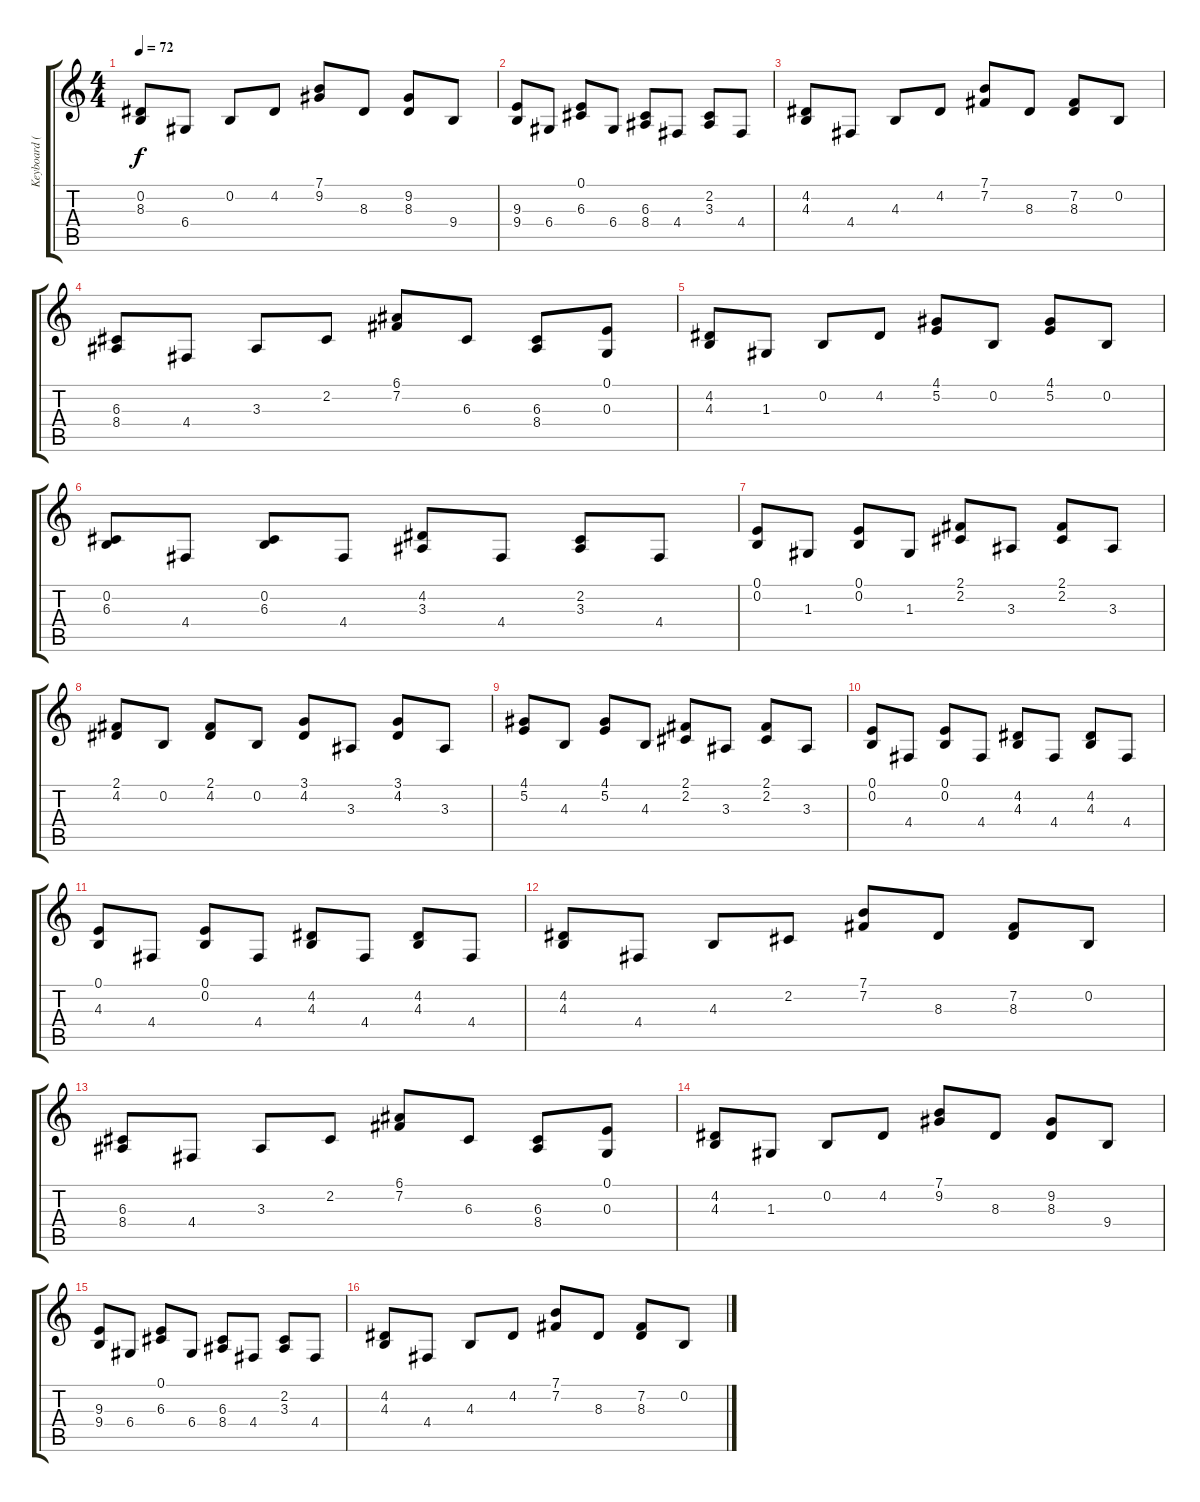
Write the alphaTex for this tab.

\track ("Keyboard (Left)" "Keyboard (") {instrument acousticgrandpiano}
\staff {score tabs}
\tuning (E4 B3 G3 D3 A2 E2) {hide}
\ts (4 4)
\tempo 72
\clef g2
\ks c
(0.2 8.3).8{dy f} 6.4.8 0.2.8 4.2.8 (7.1 9.2).8 8.3.8 (9.2 8.3).8 9.4.8 |
(9.3 9.4).8 6.4.8 (0.1 6.3).8 6.4.8 (6.3 8.4).8 4.4.8 (2.2 3.3).8 4.4.8 |
(4.2 4.3).8 4.4.8 4.3.8 4.2.8 (7.1 7.2).8 8.3.8 (7.2 8.3).8 0.2.8 |
(6.3 8.4).8 4.4.8 3.3.8 2.2.8 (6.1 7.2).8 6.3.8 (6.3 8.4).8 (0.1 0.3).8 |
(4.2 4.3).8 1.3.8 0.2.8 4.2.8 (4.1 5.2).8 0.2.8 (4.1 5.2).8 0.2.8 |
(0.2 6.3).8 4.4.8 (0.2 6.3).8 4.4.8 (4.2 3.3).8 4.4.8 (2.2 3.3).8 4.4.8 |
(0.1 0.2).8 1.3.8 (0.1 0.2).8 1.3.8 (2.1 2.2).8 3.3.8 (2.1 2.2).8 3.3.8 |
(2.1 4.2).8 0.2.8 (2.1 4.2).8 0.2.8 (3.1 4.2).8 3.3.8 (3.1 4.2).8 3.3.8 |
(4.1 5.2).8 4.3.8 (4.1 5.2).8 4.3.8 (2.1 2.2).8 3.3.8 (2.1 2.2).8 3.3.8 |
(0.1 0.2).8 4.4.8 (0.1 0.2).8 4.4.8 (4.2 4.3).8 4.4.8 (4.2 4.3).8 4.4.8 |
(0.1 4.3).8 4.4.8 (0.1 0.2).8 4.4.8 (4.2 4.3).8 4.4.8 (4.2 4.3).8 4.4.8 |
(4.2 4.3).8 4.4.8 4.3.8 2.2.8 (7.1 7.2).8 8.3.8 (7.2 8.3).8 0.2.8 |
(6.3 8.4).8 4.4.8 3.3.8 2.2.8 (6.1 7.2).8 6.3.8 (6.3 8.4).8 (0.1 0.3).8 |
(4.2 4.3).8 1.3.8 0.2.8 4.2.8 (7.1 9.2).8 8.3.8 (9.2 8.3).8 9.4.8 |
(9.3 9.4).8 6.4.8 (0.1 6.3).8 6.4.8 (6.3 8.4).8 4.4.8 (2.2 3.3).8 4.4.8 |
(4.2 4.3).8 4.4.8 4.3.8 4.2.8 (7.1 7.2).8 8.3.8 (7.2 8.3).8 0.2.8
